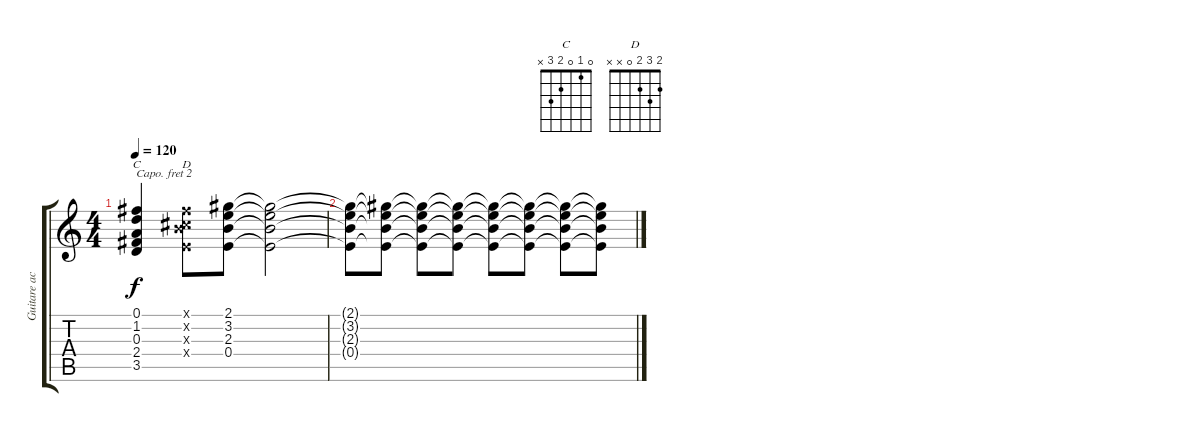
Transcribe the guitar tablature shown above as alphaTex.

\track ("Guitare acc 1" "Guitare ac") {instrument acousticguitarsteel}
\staff {score tabs}
\capo 2
\tuning (E4 B3 G3 D3 A2 E2) {hide}
\chord ("C" 0 1 0 2 3 x)
\chord ("D" 2 3 2 0 x x)
\ts (4 4)
\tempo 120
\clef g2
\ks c
(0.1 1.2 0.3 2.4 3.5).4{ch "C" dy f} (0.1{x} 0.2{x} 2.3{x} 0.4{x}).8{ch "D"} (2.1 3.2 2.3 0.4).8 (2.1{t} 3.2{t} 2.3{t} 0.4{t}).2 |
(2.1{t} 3.2{t} 2.3{t} 0.4{t}).8{volume 8} (2.1{t} 3.2{t} 2.3{t} 0.4{t}).8{volume 7} (2.1{t} 3.2{t} 2.3{t} 0.4{t}).8{volume 6} (2.1{t} 3.2{t} 2.3{t} 0.4{t}).8{volume 5} (2.1{t} 3.2{t} 2.3{t} 0.4{t}).8{volume 4} (2.1{t} 3.2{t} 2.3{t} 0.4{t}).8{volume 3} (2.1{t} 3.2{t} 2.3{t} 0.4{t}).8{volume 2} (2.1{t} 3.2{t} 2.3{t} 0.4{t}).8{volume 0}
